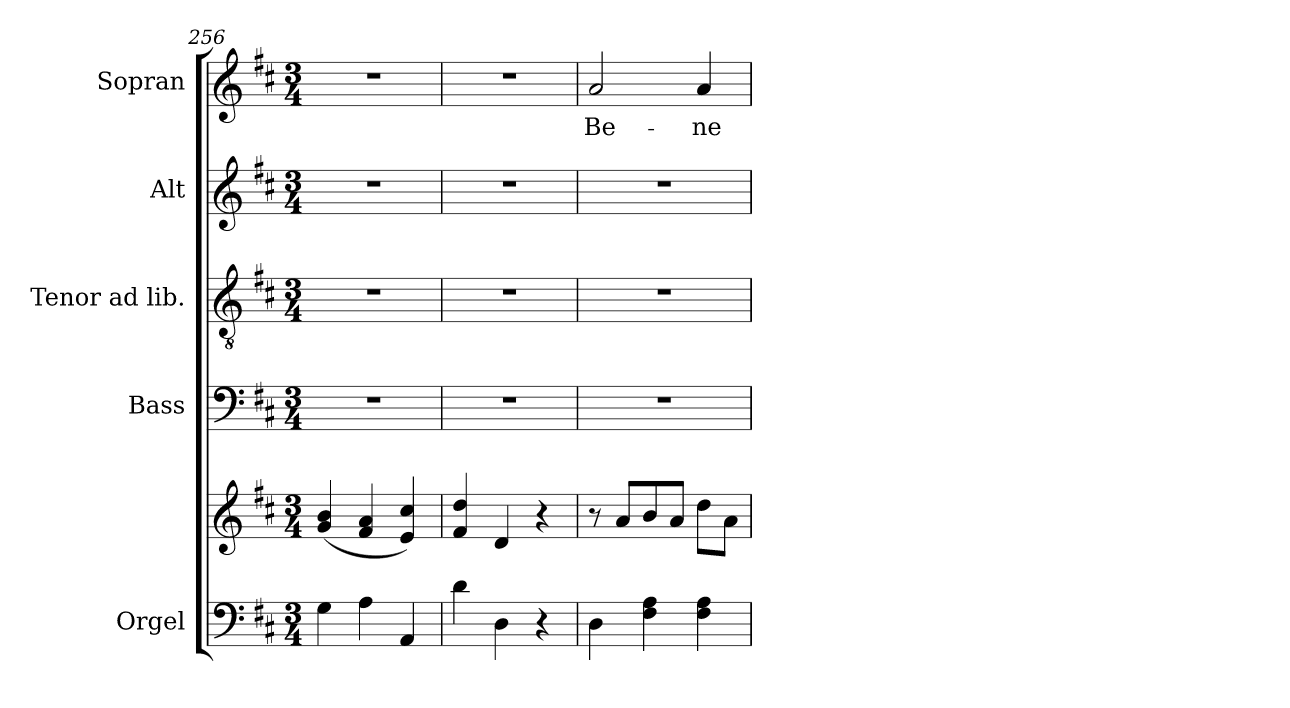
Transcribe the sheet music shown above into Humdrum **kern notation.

**kern	**kern	**kern	**kern	**kern	**kern	**text
*part5	*part5	*part4	*part3	*part2	*part1	*part1
*staff6	*staff5	*staff4	*staff3	*staff2	*staff1	*staff1
*I"Orgel	*	*I"Bass	*I"Tenor ad lib.	*I"Alt	*I"Sopran	*
*I'Org.	*	*I'B.	*I'T.	*I'A.	*I'S.	*
*clefF4	*clefG2	*clefF4	*clefGv2	*clefG2	*clefG2	*
*k[f#c#]	*k[f#c#]	*k[f#c#]	*k[f#c#]	*k[f#c#]	*k[f#c#]	*
*D:	*D:	*D:	*D:	*D:	*D:	*
*M3/4	*M3/4	*M3/4	*M3/4	*M3/4	*M3/4	*
=256	=256	=256	=256	=256	=256	=256
4G\	(<4g/ 4b/	2.r	2.r	2.r	2.r	.
4A\	4f#/ 4a/	.	.	.	.	.
4AA/	4e/ 4cc#/)	.	.	.	.	.
=257	=257	=257	=257	=257	=257	=257
4d\	4f#/ 4dd/	2.r	2.r	2.r	2.r	.
4D\	4d/	.	.	.	.	.
4r	4r	.	.	.	.	.
=258	=258	=258	=258	=258	=258	=258
!	!	!	!	!	!	!LO:LY:b
4D\	8r	2.r	2.r	2.r	2a/	Be-
.	8a/L	.	.	.	.	.
4F#\ 4A\	8b/	.	.	.	.	.
.	8a/J	.	.	.	.	.
!	!	!	!	!	!	!LO:LY:b
4F#\ 4A\	8dd\L	.	.	.	4a/	-ne-
.	8a\J	.	.	.	.	.
=	=	=	=	=	=	=
*-	*-	*-	*-	*-	*-	*-
